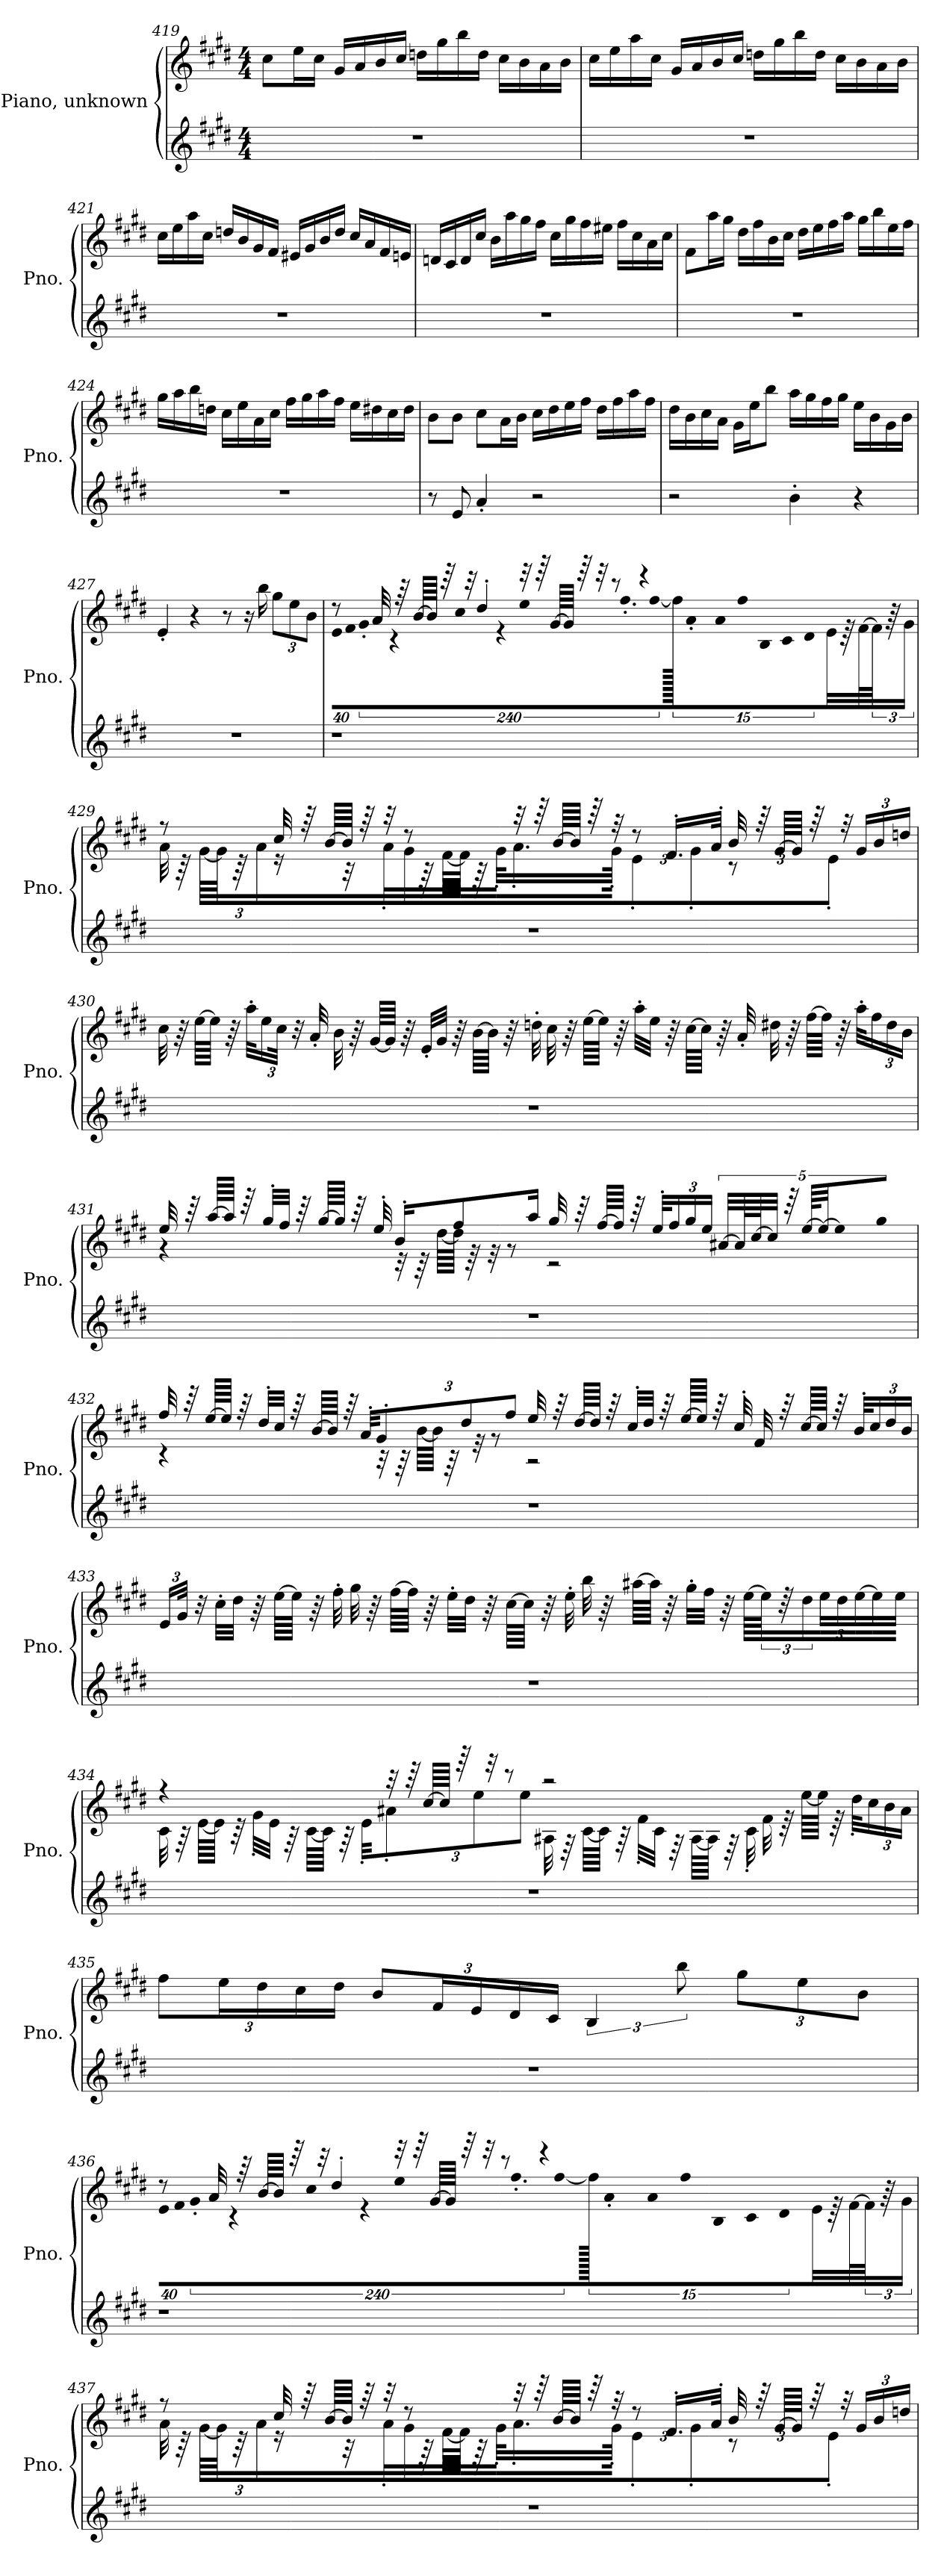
**kern	**kern
*part1	*part1
*staff2	*staff1
*I"Piano, unknown	*
*I'Pno.	*
*clefG2	*clefG2
*k[f#c#g#d#]	*k[f#c#g#d#]
*M4/4	*M4/4
=419	=419
1r	8cc#\L
.	16ee\L
.	16cc#\JJ
.	16g#/LL
.	16a/
.	16b/
.	16cc#/JJ
.	16ddn\LL
.	16gg#\
.	16bb\
.	16dd\JJ
.	16cc#\LL
.	16b\
.	16a\
.	16b\JJ
!!LO:LB:g=z
=420	=420
1r	16cc#\LL
.	16ee\
.	16aa\
.	16cc#\JJ
.	16g#/LL
.	16a/
.	16b/
.	16cc#/JJ
.	16ddn\LL
.	16gg#\
.	16bb\
.	16dd\JJ
.	16cc#\LL
.	16b\
.	16a\
.	16b\JJ
=421	=421
1r	16cc#\LL
.	16ee\
.	16aa\
.	16cc#\JJ
.	16ddn/LL
.	16b/
.	16g#/
.	16f#/JJ
.	16e#X/LL
.	16g#/
.	16b/
.	16dd/JJ
.	16cc#/LL
.	16a/
.	16f#/
.	16en/JJ
!!LO:LB:g=z
=422	=422
1r	16dn/LL
.	16c#/
.	16d/
.	16cc#/JJ
.	16b\LL
.	16aa\
.	16gg#\
.	16ff#\JJ
.	16cc#\LL
.	16gg#\
.	16ff#\
.	16ee#X\JJ
.	16ff#\LL
.	16cc#\
.	16a\
.	16cc#\JJ
=423	=423
1r	8f#\L
.	16aa\L
.	16gg#\JJ
.	16dd#\LL
.	16ff#\
.	16b\
.	16cc#\JJ
.	16dd#\LL
.	16ee\
.	16ff#\
.	16aa\JJ
.	16gg#\LL
.	16bb\
.	16ee\
.	16ff#\JJ
!!LO:LB:g=z
=424	=424
1r	16gg#\LL
.	16aa\
.	16bb\
.	16ddn\JJ
.	16cc#\LL
.	16ee\
.	16a\
.	16cc#\JJ
.	16ff#\LL
.	16gg#\
.	16aa\
.	16ff#\JJ
.	16ee\LL
.	16dd#X\
.	16cc#\
.	16dd#\JJ
=425	=425
8r	8b\L
8e/	8b\J
4a'/	8cc#\L
.	16a\L
.	16b\JJ
2r	16cc#\LL
.	16dd#\
.	16ee\
.	16ff#\JJ
.	16dd#\LL
.	16ff#\
.	16aa\
.	16ff#\JJ
!!LO:LB:g=z
=426	=426
2r	16dd#\LL
.	16b\
.	16cc#\
.	16a\JJ
.	16g#\LL
.	16ee\J
.	8bb\J
4b'\	16aa\LL
.	16gg#\
.	16ff#\
.	16gg#\JJ
4r	16ee\LL
.	16b\
.	16g#\
.	16b\JJ
=427	=427
1r	4e'/
.	4r
.	8r
.	16r
.	16bb\
*	*Xbrackettup
.	12gg#\L
.	12ee\
.	12b\J
!!LO:LB:g=z
=428	=428
*	*^
*	*	*brackettup
!	!	!LO:N:vis=32
1r	8r	640%23e\LLL
!	!	!LO:N:vis=32
.	.	640%23f#\J
!	!	!LO:N:vis=16
.	.	1920%137g#'\JJ
.	32a/	.
!	!	!LO:N:vis=16
.	.	1920%137r
.	64r	.
.	[64b/LLLL	.
.	64b/JJJJ]	.
.	64r	.
!	!	!LO:N:vis=32
.	.	640%23cc#\
.	32r	.
.	4dd#'/	.
!	!	!LO:N:vis=32
.	.	640%23r
!	!	!LO:N:vis=32
.	.	640%23ee\KLL
!	!	!LO:N:vis=16.
.	.	960%103ff#'\
.	.	[128%9ff#\
.	32r	960ff#\]
*	*	*Xbrackettup
.	.	12a'\L
.	64r	.
.	[64g#/LLLL	.
.	64g#/JJJJ]	.
.	64r	.
.	.	12a\
.	32r	.
.	8r	.
.	.	12ff#\J
.	4r	.
.	.	24B\LL
.	.	24c#\
.	.	24d#\
.	.	32e\JJk
.	.	64r
.	.	[64f#\LLLL
*	*	*brackettup
.	.	96f#\JJJJ]
.	.	96r
.	.	24g#\
960ryy	960ryy	.
!!LO:PB:g=z	!!
=429	=429	=429
1r	8r	32a\
.	.	64r
.	.	[64g#\LLLL
.	.	96g#\JJJJ]
.	.	96r
.	.	24a\
.	32cc#/	16r
.	64r	.
.	[64b/LLLL	.
.	64b/JJJJ]	32r
.	64r	.
.	32r	32a'\
.	8r	32g#\
.	.	64r
.	.	[64f#\LLLL
.	.	64f#\JJJJ]
.	.	64r
.	.	32g#'\KLL
.	32r	16.a'\
.	64r	.
.	[64b/LLLL	.
.	64b/JJJJ]	.
.	64r	.
.	32r	32g#'\JJk
.	8r	6e'\
.	16.f#'/LL	.
.	.	12g#'\
.	32a'/JJk	.
.	32b/	12r
.	64r	.
.	[64g#/LLLL	.
.	64g#/JJJJ]	.
.	64r	.
.	.	6e'\
.	32r	.
*	*Xbrackettup	*
.	24g#/LL	.
.	24b/	.
.	24ddn/JJ	.
*	*v	*v
!!LO:LB:g=z
=430	=430
1r	32cc#\
.	64r
.	[64ee\LLLL
.	64ee\JJJJ]
.	64r
.	32aa'\KLL
.	24ee\
.	48cc#\JJk
.	32r
.	32a'/
.	32b\
.	64r
.	[64g#/LLLL
.	64g#/JJJJ]
.	64r
.	32e'/LLL
.	32g#/JJJ
.	64r
.	[64b\LLLL
.	64b\JJJJ]
.	64r
.	32ddn'\
.	32cc#\
.	64r
.	[64ee\LLLL
.	64ee\JJJJ]
.	64r
.	32aa'\LLL
.	32ee\JJJ
.	64r
.	[64cc#\LLLL
.	64cc#\JJJJ]
.	64r
.	32a'/
.	32dd#X\
.	64r
.	[64ff#\LLLL
.	64ff#\JJJJ]
.	64r
.	32aa'\KLL
.	24ff#\
.	24dd#\
.	24b\JJ
!!LO:LB:g=z
=431	=431
*	*^
1r	32ee/	4r
.	64r	.
.	[64aa/LLLL	.
.	64aa/JJJJ]	.
.	64r	.
.	32gg#'/LLL	.
.	32ff#/JJJ	.
.	64r	.
.	[64gg#/LLLL	.
.	64gg#/JJJJ]	.
.	64r	.
.	32ee'/	.
.	16b'/KL	32r
.	.	64r
.	.	[64dd#\LLLL
.	8ff#/	64dd#\JJJJ]
.	.	64r
.	.	32r
.	.	8r
.	16aa/Jk	.
.	32gg#/	2r
.	64r	.
.	[64ff#/LLLL	.
.	64ff#/JJJJ]	.
.	64r	.
.	32ee'/KLL	.
.	24ff#/	.
.	24gg#/	.
.	24ee/JJ	.
*	*brackettup	*
.	[40a#X/LLL	.
.	80a#/L]	.
.	[80cc#/J	.
.	40cc#/JJJ]	.
.	80r	.
.	[80ee/KLLL	.
.	40ee/J_	.
.	16ee/]	.
.	16gg#/JJ	.
!!LO:LB:g=z	!!
=432	=432	=432
1r	32ff#/	4r
.	64r	.
.	[64ee/LLLL	.
.	64ee/JJJJ]	.
.	64r	.
.	32dd#'/LLL	.
.	32cc#/JJJ	.
.	64r	.
.	[64b/LLLL	.
.	64b/JJJJ]	.
.	64r	.
.	32a'/KKL	.
*	*Xbrackettup	*
.	12g#'/	32r
.	.	64r
.	.	[64b\LLLL
.	.	64b\JJJJ]
.	.	64r
.	12dd#/	.
.	.	32r
.	.	8r
.	12ff#/J	.
.	32ee/	2r
.	64r	.
.	[64dd#/LLLL	.
.	64dd#/JJJJ]	.
.	64r	.
.	32cc#'/LLL	.
.	32dd#/JJJ	.
.	64r	.
.	[64ee/LLLL	.
.	64ee/JJJJ]	.
.	64r	.
.	32cc#'/	.
.	32f#/	.
.	64r	.
.	[64cc#/LLLL	.
.	64cc#/JJJJ]	.
.	64r	.
.	32b'/KLL	.
.	24cc#/	.
.	24dd#/	.
.	24b/JJ	.
*	*v	*v
!!LO:LB:g=z
=433	=433
1r	24e/LL
.	48g#/JJk
.	32r
.	32cc#'\LLL
.	32dd#\JJJ
.	64r
.	[64ee\LLLL
.	64ee\JJJJ]
.	64r
.	32ff#'\
.	32gg#\
.	64r
.	[64ff#\LLLL
.	64ff#\JJJJ]
.	64r
.	32ee'\LLL
.	32dd#\JJJ
.	64r
.	[64cc#\LLLL
.	64cc#\JJJJ]
.	64r
.	32ee'\
.	32bb\
.	64r
.	[64aa#X\LLLL
.	64aa#\JJJJ]
.	64r
.	32gg#'\LLL
.	32ff#\JJJ
.	64r
.	[64ee\LLLL
*	*brackettup
.	96ee\JJJJ]
.	96r
.	24dd#\
*	*Xbrackettup
.	24ee\LL
.	24dd#\
.	[24ee\
.	16ee\]
.	16ee\JJ
!!LO:LB:g=z
=434	=434
*	*^
1r	4r	32c#\
.	.	64r
.	.	[64e\LLLL
.	.	64e\JJJJ]
.	.	64r
.	.	32g#'\LLL
.	.	32e\JJJ
.	.	64r
.	.	[64c#\LLLL
.	.	64c#\JJJJ]
.	.	64r
.	.	32e'\KKL
.	32r	12a#X'\
.	64r	.
.	[64cc#/LLLL	.
.	64cc#/JJJJ]	.
.	64r	.
.	.	12ee\
.	32r	.
.	8r	.
.	.	12ee\J
.	2r	32A#X\
.	.	64r
.	.	[64c#\LLLL
.	.	64c#\JJJJ]
.	.	64r
.	.	32f#'\LLL
.	.	32c#\JJJ
.	.	64r
.	.	[64A#\LLLL
.	.	64A#\JJJJ]
.	.	64r
.	.	32c#'\
.	.	32f#\
.	.	64r
.	.	[64ee\LLLL
.	.	64ee\JJJJ]
.	.	64r
.	.	32dd#'\KLL
.	.	24cc#\
.	.	24b\
.	.	24a#\JJ
*	*v	*v
!!LO:PB:g=z
=435	=435
1r	12ff#\L
.	24ee\L
.	24dd#\
.	24cc#\
.	24dd#\JJ
.	12b/L
.	24f#/L
.	24e/
.	24d#/
.	24c#/JJ
*	*brackettup
.	6B/
.	12bb\
*	*Xbrackettup
.	12gg#\L
.	12ee\
.	12b\J
!!LO:LB:g=z
=436	=436
*	*^
*	*	*brackettup
!	!	!LO:N:vis=32
1r	8r	640%23e\LLL
!	!	!LO:N:vis=32
.	.	640%23f#\J
!	!	!LO:N:vis=16
.	.	1920%137g#'\JJ
.	32a/	.
!	!	!LO:N:vis=16
.	.	1920%137r
.	64r	.
.	[64b/LLLL	.
.	64b/JJJJ]	.
.	64r	.
!	!	!LO:N:vis=32
.	.	640%23cc#\
.	32r	.
.	4dd#'/	.
!	!	!LO:N:vis=32
.	.	640%23r
!	!	!LO:N:vis=32
.	.	640%23ee\KLL
!	!	!LO:N:vis=16.
.	.	960%103ff#'\
.	.	[128%9ff#\
.	32r	960ff#\]
*	*	*Xbrackettup
.	.	12a'\L
.	64r	.
.	[64g#/LLLL	.
.	64g#/JJJJ]	.
.	64r	.
.	.	12a\
.	32r	.
.	8r	.
.	.	12ff#\J
.	4r	.
.	.	24B\LL
.	.	24c#\
.	.	24d#\
.	.	32e\JJk
.	.	64r
.	.	[64f#\LLLL
*	*	*brackettup
.	.	96f#\JJJJ]
.	.	96r
.	.	24g#\
960ryy	960ryy	.
!!LO:LB:g=z	!!
=437	=437	=437
1r	8r	32a\
.	.	64r
.	.	[64g#\LLLL
.	.	96g#\JJJJ]
.	.	96r
.	.	24a\
.	32cc#/	16r
.	64r	.
.	[64b/LLLL	.
.	64b/JJJJ]	32r
.	64r	.
.	32r	32a'\
.	8r	32g#\
.	.	64r
.	.	[64f#\LLLL
.	.	64f#\JJJJ]
.	.	64r
.	.	32g#'\KLL
.	32r	16.a'\
.	64r	.
.	[64b/LLLL	.
.	64b/JJJJ]	.
.	64r	.
.	32r	32g#'\JJk
.	8r	6e'\
.	16.f#'/LL	.
.	.	12g#'\
.	32a'/JJk	.
.	32b/	12r
.	64r	.
.	[64g#/LLLL	.
.	64g#/JJJJ]	.
.	64r	.
.	.	6e'\
.	32r	.
*	*Xbrackettup	*
.	24g#/LL	.
.	24b/	.
.	24ddn/JJ	.
*	*v	*v
=	=
*-	*-
